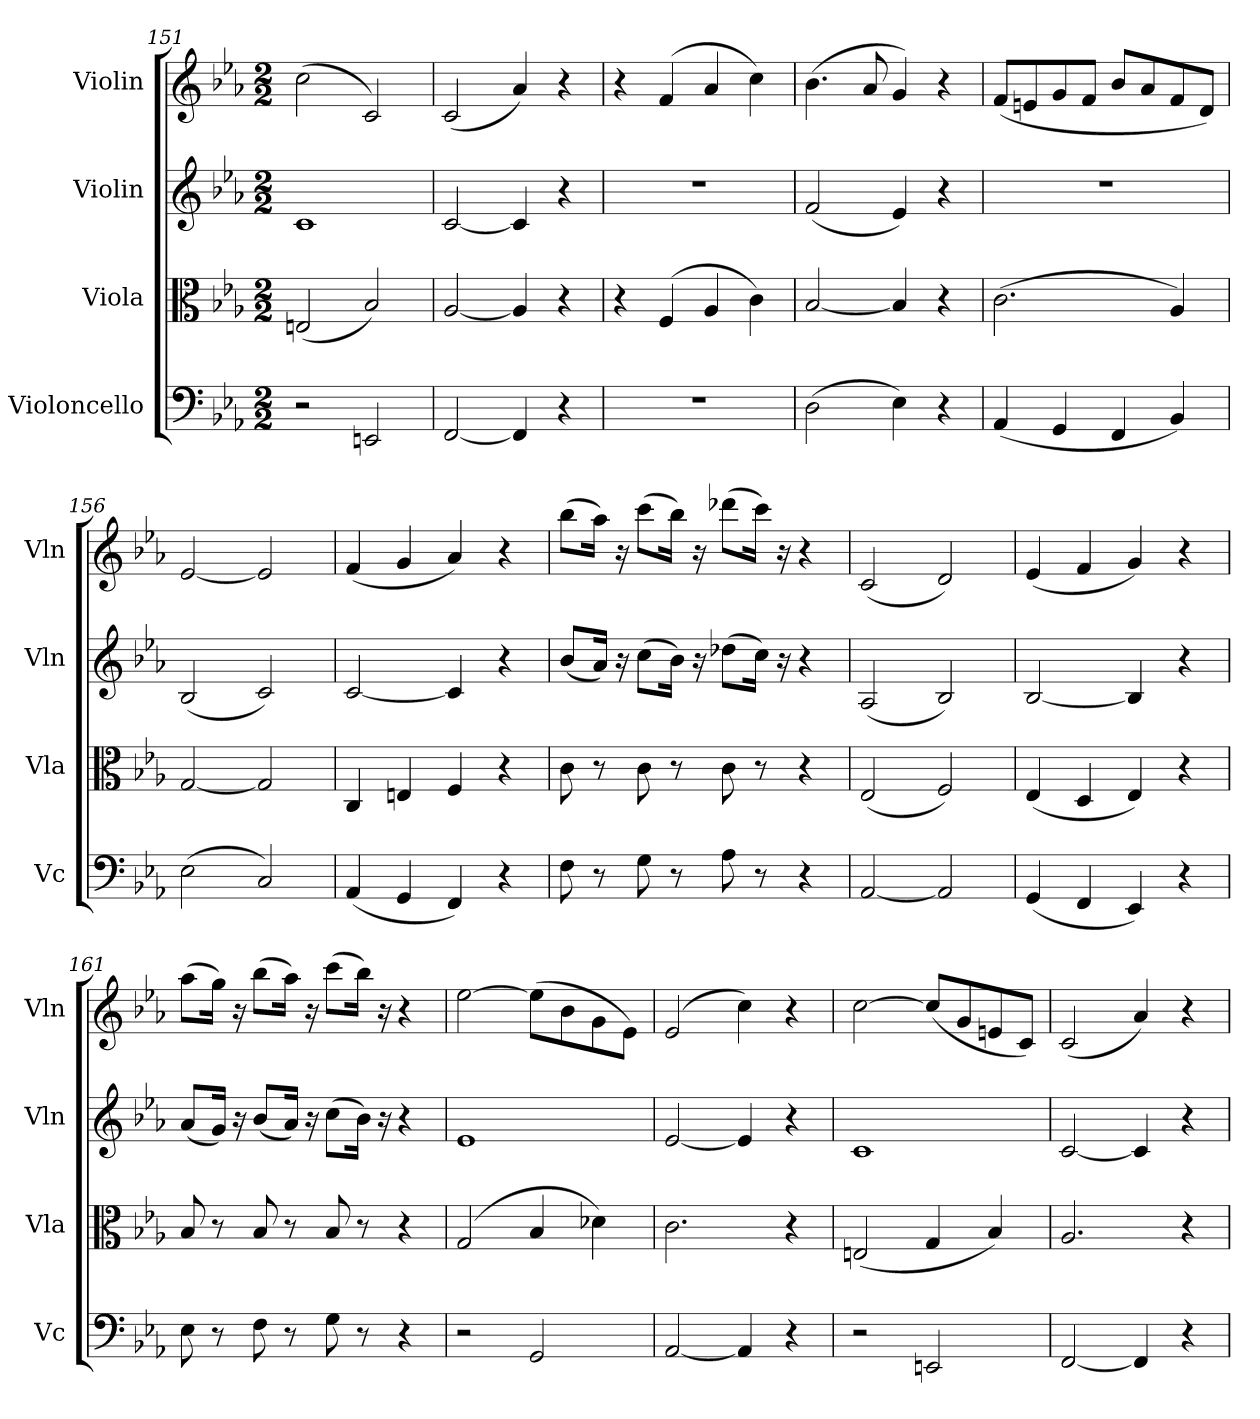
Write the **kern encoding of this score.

**kern	**kern	**kern	**kern
*part4	*part3	*part2	*part1
*staff4	*staff3	*staff2	*staff1
*I"Violoncello	*I"Viola	*I"Violin	*I"Violin
*I'Vc	*I'Vla	*I'Vln	*I'Vln
*clefF4	*clefC3	*clefG2	*clefG2
*k[b-e-a-]	*k[b-e-a-]	*k[b-e-a-]	*k[b-e-a-]
*M2/2	*M2/2	*M2/2	*M2/2
=151	=151	=151	=151
2r	(2En/	1c	(2cc\
2EEn/	2B-/)	.	2c/)
=152	=152	=152	=152
[2FF/	[2A-/	[2c/	(2c/
4FF/]	4A-/]	4c/]	4a-/)
4r	4r	4r	4r
=153	=153	=153	=153
1r	4r	1r	4r
.	(4F/	.	(4f/
.	4A-/	.	4a-/
.	4c\)	.	4cc\)
=154	=154	=154	=154
(2D\	[2B-/	(2f/	(4.b-\
.	.	.	8a-/
4E-\)	4B-/]	4e-/)	4g/)
4r	4r	4r	4r
=155	=155	=155	=155
(4AA-/	(2.c\	1r	(8f/L
.	.	.	8en/
4GG/	.	.	8g/
.	.	.	8f/J
4FF/	.	.	8b-/L
.	.	.	8a-/
4BB-/)	4A-/)	.	8f/
.	.	.	8d/J)
=156	=156	=156	=156
(2E-\	[2G/	(2B-/	[2e-/
2C/)	2G/]	2c/)	2e-/]
=157	=157	=157	=157
(4AA-/	4C/	[2c/	(4f/
4GG/	4En/	.	4g/
4FF/)	4F/	4c/]	4a-/)
4r	4r	4r	4r
=158	=158	=158	=158
8F\	8c\	(8b-/L	(8bb-\L
8r	8r	16a-/Jk)	16aa-\Jk)
.	.	16r	16r
8G\	8c\	(8cc\L	(8ccc\L
8r	8r	16b-\Jk)	16bb-\Jk)
.	.	16r	16r
8A-\	8c\	(8dd-X\L	(8ddd-X\L
8r	8r	16cc\Jk)	16ccc\Jk)
.	.	16r	16r
4r	4r	4r	4r
=159	=159	=159	=159
[2AA-/	(2E-/	(2A-/	(2c/
2AA-/]	2F/)	2B-/)	2d/)
=160	=160	=160	=160
(4GG/	(4E-/	[2B-/	(4e-/
4FF/	4D/	.	4f/
4EE-/)	4E-/)	4B-/]	4g/)
4r	4r	4r	4r
=161	=161	=161	=161
8E-\	8B-/	(8a-/L	(8aa-\L
8r	8r	16g/Jk)	16gg\Jk)
.	.	16r	16r
8F\	8B-/	(8b-/L	(8bb-\L
8r	8r	16a-/Jk)	16aa-\Jk)
.	.	16r	16r
8G\	8B-/	(8cc\L	(8ccc\L
8r	8r	16b-\Jk)	16bb-\Jk)
.	.	16r	16r
4r	4r	4r	4r
=162	=162	=162	=162
2r	(2G/	1e-	[2ee-\
2GG/	4B-/	.	(8ee-\L]
.	.	.	8b-\
.	4d-X\)	.	8g\
.	.	.	8e-\J)
=163	=163	=163	=163
[2AA-/	2.c\	[2e-/	(2e-/
4AA-/]	.	4e-/]	4cc\)
4r	4r	4r	4r
=164	=164	=164	=164
2r	(2En/	1c	[2cc\
2EEn/	4G/	.	(8cc/L]
.	.	.	8g/
.	4B-/)	.	8en/
.	.	.	8c/J)
=165	=165	=165	=165
[2FF/	2.A-/	[2c/	(2c/
4FF/]	.	4c/]	4a-/)
4r	4r	4r	4r
=	=	=	=
*-	*-	*-	*-
